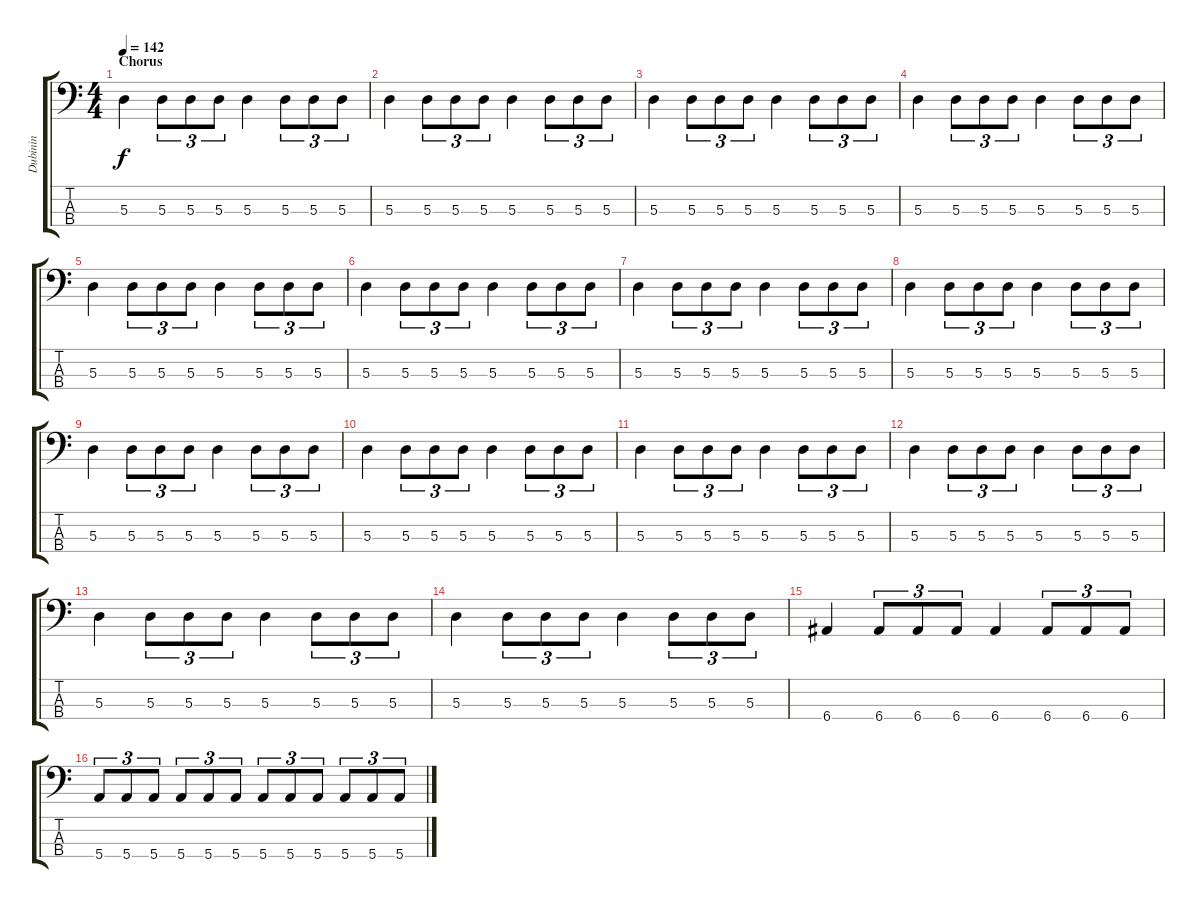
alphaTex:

\track ("Dubinin" "Dubinin") {instrument electricbassfinger}
\staff {score tabs}
\tuning (G2 D2 A1 E1) {hide}
\ts (4 4)
\section ("" "Chorus")
\tempo 142
\clef f4
\ks c
5.3.4{dy f} 5.3.8{tu (3 2)} 5.3.8{tu (3 2)} 5.3.8{tu (3 2)} 5.3.4 5.3.8{tu (3 2)} 5.3.8{tu (3 2)} 5.3.8{tu (3 2)} |
5.3.4 5.3.8{tu (3 2)} 5.3.8{tu (3 2)} 5.3.8{tu (3 2)} 5.3.4 5.3.8{tu (3 2)} 5.3.8{tu (3 2)} 5.3.8{tu (3 2)} |
5.3.4 5.3.8{tu (3 2)} 5.3.8{tu (3 2)} 5.3.8{tu (3 2)} 5.3.4 5.3.8{tu (3 2)} 5.3.8{tu (3 2)} 5.3.8{tu (3 2)} |
5.3.4 5.3.8{tu (3 2)} 5.3.8{tu (3 2)} 5.3.8{tu (3 2)} 5.3.4 5.3.8{tu (3 2)} 5.3.8{tu (3 2)} 5.3.8{tu (3 2)} |
5.3.4 5.3.8{tu (3 2)} 5.3.8{tu (3 2)} 5.3.8{tu (3 2)} 5.3.4 5.3.8{tu (3 2)} 5.3.8{tu (3 2)} 5.3.8{tu (3 2)} |
5.3.4 5.3.8{tu (3 2)} 5.3.8{tu (3 2)} 5.3.8{tu (3 2)} 5.3.4 5.3.8{tu (3 2)} 5.3.8{tu (3 2)} 5.3.8{tu (3 2)} |
5.3.4 5.3.8{tu (3 2)} 5.3.8{tu (3 2)} 5.3.8{tu (3 2)} 5.3.4 5.3.8{tu (3 2)} 5.3.8{tu (3 2)} 5.3.8{tu (3 2)} |
5.3.4 5.3.8{tu (3 2)} 5.3.8{tu (3 2)} 5.3.8{tu (3 2)} 5.3.4 5.3.8{tu (3 2)} 5.3.8{tu (3 2)} 5.3.8{tu (3 2)} |
5.3.4 5.3.8{tu (3 2)} 5.3.8{tu (3 2)} 5.3.8{tu (3 2)} 5.3.4 5.3.8{tu (3 2)} 5.3.8{tu (3 2)} 5.3.8{tu (3 2)} |
5.3.4 5.3.8{tu (3 2)} 5.3.8{tu (3 2)} 5.3.8{tu (3 2)} 5.3.4 5.3.8{tu (3 2)} 5.3.8{tu (3 2)} 5.3.8{tu (3 2)} |
5.3.4 5.3.8{tu (3 2)} 5.3.8{tu (3 2)} 5.3.8{tu (3 2)} 5.3.4 5.3.8{tu (3 2)} 5.3.8{tu (3 2)} 5.3.8{tu (3 2)} |
5.3.4 5.3.8{tu (3 2)} 5.3.8{tu (3 2)} 5.3.8{tu (3 2)} 5.3.4 5.3.8{tu (3 2)} 5.3.8{tu (3 2)} 5.3.8{tu (3 2)} |
5.3.4 5.3.8{tu (3 2)} 5.3.8{tu (3 2)} 5.3.8{tu (3 2)} 5.3.4 5.3.8{tu (3 2)} 5.3.8{tu (3 2)} 5.3.8{tu (3 2)} |
5.3.4 5.3.8{tu (3 2)} 5.3.8{tu (3 2)} 5.3.8{tu (3 2)} 5.3.4 5.3.8{tu (3 2)} 5.3.8{tu (3 2)} 5.3.8{tu (3 2)} |
6.4.4 6.4.8{tu (3 2)} 6.4.8{tu (3 2)} 6.4.8{tu (3 2)} 6.4.4 6.4.8{tu (3 2)} 6.4.8{tu (3 2)} 6.4.8{tu (3 2)} |
5.4.8{tu (3 2)} 5.4.8{tu (3 2)} 5.4.8{tu (3 2)} 5.4.8{tu (3 2)} 5.4.8{tu (3 2)} 5.4.8{tu (3 2)} 5.4.8{tu (3 2)} 5.4.8{tu (3 2)} 5.4.8{tu (3 2)} 5.4.8{tu (3 2)} 5.4.8{tu (3 2)} 5.4.8{tu (3 2)}
